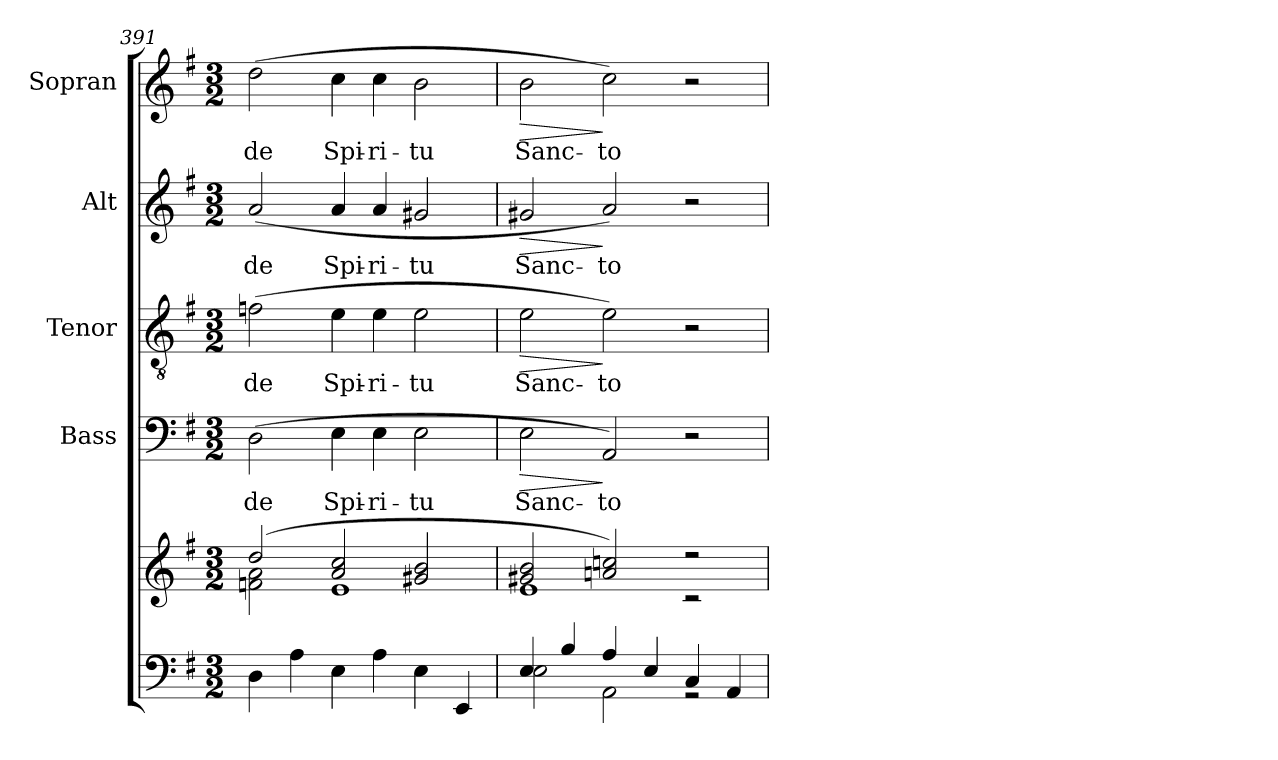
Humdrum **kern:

**kern	**kern	**kern	**text	**dynam	**kern	**text	**dynam	**kern	**text	**dynam	**kern	**text	**dynam
*part5	*part5	*part4	*part4	*part4	*part3	*part3	*part3	*part2	*part2	*part2	*part1	*part1	*part1
*staff6	*staff5	*staff4	*staff4	*staff4	*staff3	*staff3	*staff3	*staff2	*staff2	*staff2	*staff1	*staff1	*staff1
*	*	*I"Bass	*	*	*I"Tenor	*	*	*I"Alt	*	*	*I"Sopran	*	*
*	*	*I'B.	*	*	*I'T.	*	*	*I'A.	*	*	*I'S.	*	*
!!LO:PB:g=z
*clefF4	*clefG2	*clefF4	*	*	*clefGv2	*	*	*clefG2	*	*	*clefG2	*	*
*k[f#]	*k[f#]	*k[f#]	*	*	*k[f#]	*	*	*k[f#]	*	*	*k[f#]	*	*
*G:	*G:	*G:	*	*	*G:	*	*	*G:	*	*	*G:	*	*
*M3/2	*M3/2	*M3/2	*	*	*M3/2	*	*	*M3/2	*	*	*M3/2	*	*
=391	=391	=391	=391	=391	=391	=391	=391	=391	=391	=391	=391	=391	=391
*	*^	*	*	*	*	*	*	*	*	*	*	*	*
!	!	!	!	!LO:LY:b	!	!	!LO:LY:b	!	!	!LO:LY:b	!	!	!LO:LY:b	!
4D\	(2dd/	2fn\ 2a\	(>2D\	de	.	(>2fn\	de	.	(<2a/	de	.	(>2dd\	de	.
4A\	.	.	.	.	.	.	.	.	.	.	.	.	.	.
!	!	!	!	!LO:LY:b	!	!	!LO:LY:b	!	!	!LO:LY:b	!	!	!LO:LY:b	!
4E\	2a/ 2cc/	1e	4E\	Spi-	.	4e\	Spi-	.	4a/	Spi-	.	4cc\	Spi-	.
!	!	!	!	!LO:LY:b	!	!	!LO:LY:b	!	!	!LO:LY:b	!	!	!LO:LY:b	!
4A\	.	.	4E\	-ri-	.	4e\	-ri-	.	4a/	-ri-	.	4cc\	-ri-	.
!	!	!	!	!LO:LY:b	!	!	!LO:LY:b	!	!	!LO:LY:b	!	!	!LO:LY:b	!
4E\	2g#X/ 2b/	.	2E\	-tu	.	2e\	-tu	.	2g#X/	-tu	.	2b\	-tu	.
4EE/	.	.	.	.	.	.	.	.	.	.	.	.	.	.
=392	=392	=392	=392	=392	=392	=392	=392	=392	=392	=392	=392	=392	=392	=392
*^	*	*	*	*	*	*	*	*	*	*	*	*	*	*
!	!	!	!	!	!LO:LY:b	!LO:HP:b	!	!LO:LY:b	!LO:HP:b	!	!LO:LY:b	!LO:HP:b	!	!LO:LY:b	!LO:HP:b
4E/	2E\	2g#X/ 2b/	1e	2E\	Sanc-	>	2e\	Sanc-	>	2g#X/	Sanc-	>	2b\	Sanc-	>
4B/	.	.	.	.	.	.	.	.	.	.	.	.	.	.	.
!	!	!	!	!	!LO:LY:b	!	!	!LO:LY:b	!	!	!LO:LY:b	!	!	!LO:LY:b	!
4A/	2AA\	2an/ 2ccn/)	.	2AA/)	-to	]	2e\)	-to	]	2a/)	-to	]	2cc\)	-to	]
4E/	.	.	.	.	.	.	.	.	.	.	.	.	.	.	.
4C/	2rGG	2r	2r	2r	.	.	2r	.	.	2r	.	.	2r	.	.
4AA/	.	.	.	.	.	.	.	.	.	.	.	.	.	.	.
*v	*v	*	*	*	*	*	*	*	*	*	*	*	*	*	*
*	*v	*v	*	*	*	*	*	*	*	*	*	*	*	*
=	=	=	=	=	=	=	=	=	=	=	=	=	=
*-	*-	*-	*-	*-	*-	*-	*-	*-	*-	*-	*-	*-	*-
